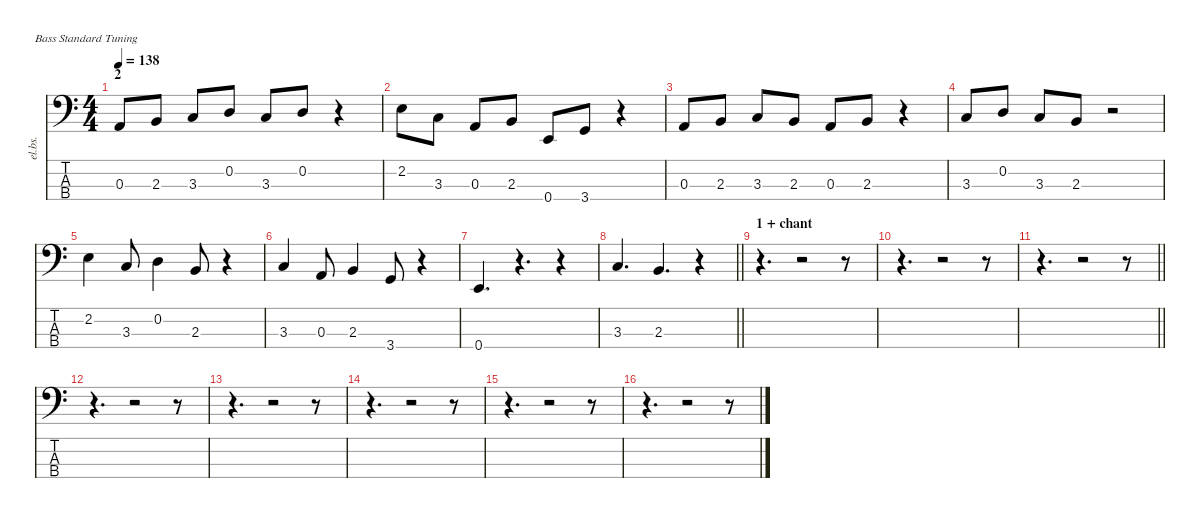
\defaultSystemsLayout 4
\hideDynamics
\bracketExtendMode nobrackets
\track ("Basse" "el.bs.") {instrument electricbassfinger}
\staff {score tabs}
\tuning (G2 D2 A1 E1)
\ts (4 4)
\section ("" "2")
\tempo 138
\clef f4
\ks aminor
0.3.8{dy fff} 2.3.8 3.3.8 0.2.8 3.3.8 0.2.8 r.4 |
2.2.8 3.3.8 0.3.8 2.3.8 0.4.8 3.4.8 r.4 |
0.3.8 2.3.8 3.3.8 2.3.8 0.3.8 2.3.8 r.4 |
3.3.8 0.2.8 3.3.8 2.3.8 r.2 |
2.2.4 3.3.8 0.2.4 2.3.8 r.4 |
3.3.4 0.3.8 2.3.4 3.4.8 r.4 |
0.4.4{d} r.4{d} r.4 |
\barLineRight lightlight
3.3.4{d} 2.3.4{d} r.4 |
\section ("" "1 + chant")
r.4{d} r.2 r.8 |
r.4{d} r.2 r.8 |
\barLineRight lightlight
r.4{d} r.2 r.8 |
r.4{d} r.2 r.8 |
r.4{d} r.2 r.8 |
r.4{d} r.2 r.8 |
r.4{d} r.2 r.8 |
r.4{d} r.2 r.8
